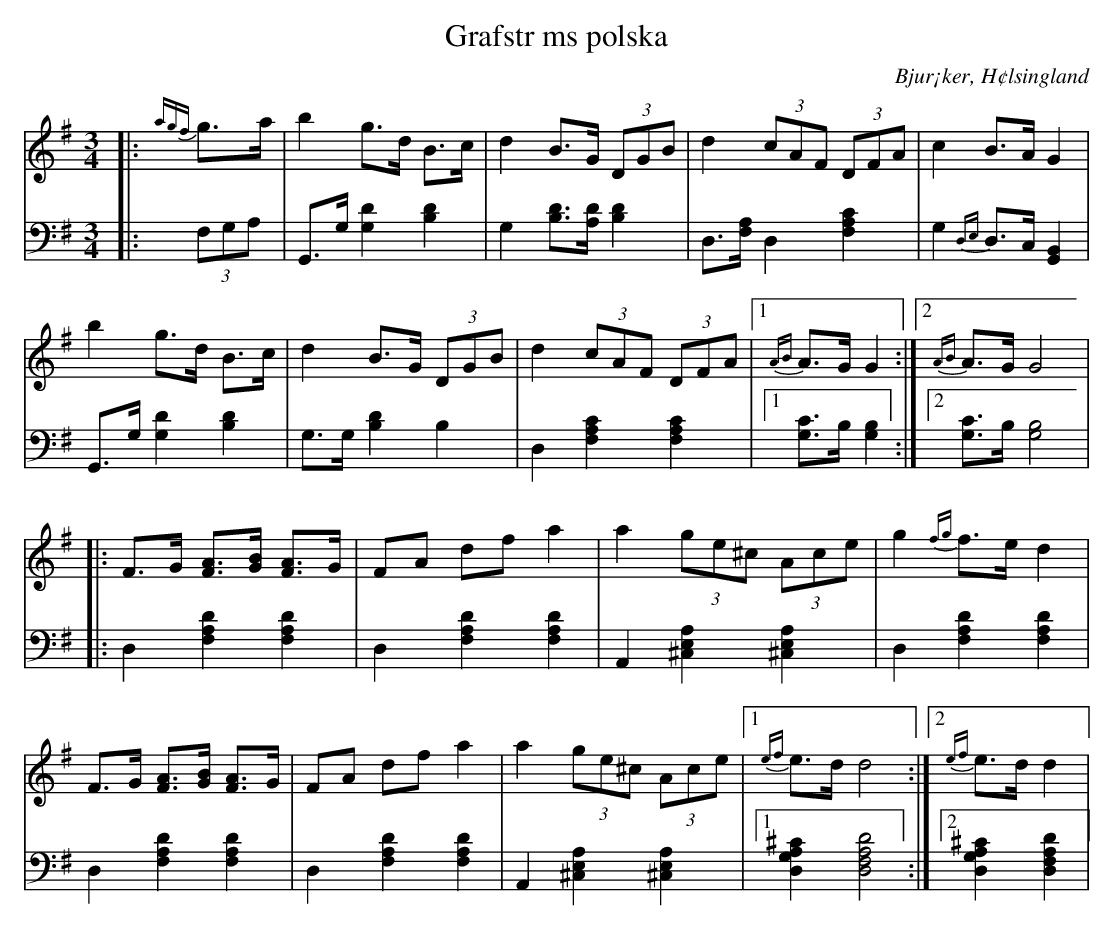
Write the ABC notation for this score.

X:1
T: Grafstr ms polska
O: Bjur¡ker, H¢lsingland
M: 3/4
L: 1/8
K: G
V:1
V:2
V: 1
|:{agf}g>a|b2 g>d B>c|d2 B>G (3DGB|d2 (3cAF (3DFA|c2 B>A G2|
b2 g>d B>c|d2 B>G (3DGB|d2 (3cAF (3DFA|1 {AB}A>G G2:|2 {AB}A>G G4|
|:F>G [FA]>[GB] [FA]>G |FA df a2 |a2 (3ge^c (3Ace |g2 {fg}f>e d2 |
F>G [FA]>[GB] [FA]>G |FA df a2 |a2 (3ge^c (3Ace |1 {ef}e>d d4:|2 {ef}e>d d2|
V:2 clef=bass
|:(3F,G,A, | G,,>G, [G,2D2] [B,2D2]|G,2 [B,D]>[A,D] [B,D]2|D,>[F,A,] D,2 [F,2A,2C2]| G,2 {D,E,}D,>C, [G,,2B,,2]|
 G,,>G, [G,2D2] [B,2D2]|G,>G, [B,2D2] B,2|D,2 [F,2A,2C2] [F,2A,2C2]|1 [G,C]>B, [G,2B,2]:|2 [G,C]>B, [G,4B,4]|
|:D,2 [F,2A,2D2] [F,2A,2D2]|D,2 [F,2A,2D2] [F,2A,2D2]| A,,2 [^C,2E,2A,2] [^C,2E,2A,2]|D,2 [F,2A,2D2] [F,2A,2D2] |
D,2 [F,2A,2D2] [F,2A,2D2] | D,2 [F,2A,2D2] [F,2A,2D2] | A,,2 [^C,2E,2A,2] [^C,2E,2A,2]|1 [D,2G,2A,2^C2] [D,4F,4A,4D4]:|2 [D,2G,2A,2^C2] [D,2F,2A,2D2]|
